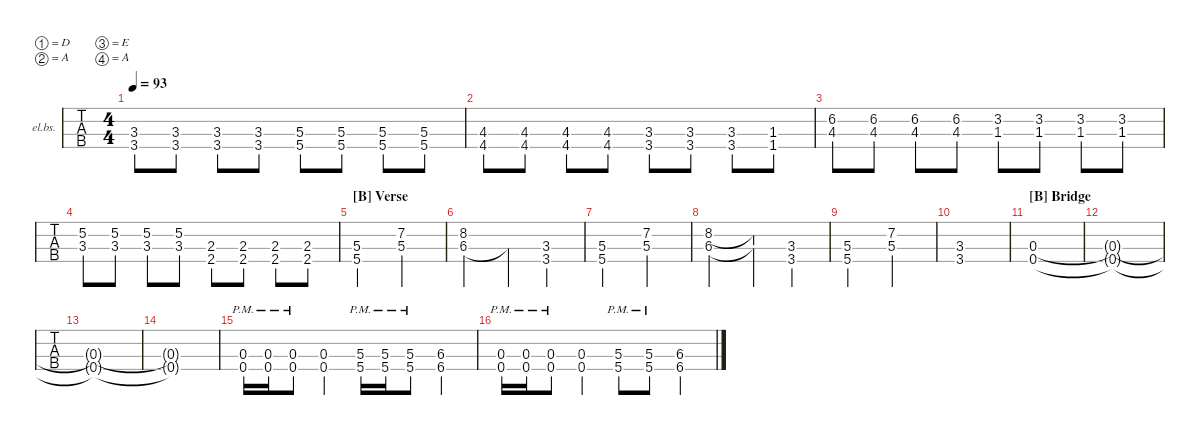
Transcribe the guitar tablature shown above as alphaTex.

\defaultSystemsLayout 4
\hideDynamics
\bracketExtendMode nobrackets
\firstSystemTrackNameOrientation horizontal
\otherSystemsTrackNameOrientation horizontal
\track ("Electric Bass" "el.bs.") {instrument electricbassfinger}
\staff {tabs}
\tuning (D3 A2 E2 A1)
\ts (4 4)
\scale
0.990621
\tempo 93
\accidentals auto
\clef f4
\ottava regular
\simile none
\ks c
(3.3 3.4).8{dy f} (3.3 3.4).8 (3.3 3.4).8 (3.3 3.4).8 (5.3 5.4).8 (5.3 5.4).8 (5.3 5.4).8 (5.3 5.4).8 |
\scale
0.948516 (4.3{acc #} 4.4{acc #}).8 (4.3{acc #} 4.4{acc #}).8 (4.3{acc #} 4.4{acc #}).8 (4.3{acc #} 4.4{acc #}).8 (3.3 3.4).8 (3.3 3.4).8 (3.3 3.4).8 (1.3 1.4{acc #}).8 |
\scale
0.948516 (6.2{acc #} 4.3{acc #}).8 (6.2{acc #} 4.3{acc #}).8 (6.2{acc #} 4.3{acc #}).8 (6.2{acc #} 4.3{acc #}).8 (3.2 1.3).8 (3.2 1.3).8 (3.2 1.3).8 (3.2 1.3).8 |
\scale
1.09919 (5.2 3.3).8 (5.2 3.3).8 (5.2 3.3).8 (5.2 3.3).8 (2.3{acc #} 2.4).8 (2.3{acc #} 2.4).8 (2.3{acc #} 2.4).8 (2.3{acc #} 2.4).8 |
\section ("B" "Verse")
\scale
0.977463 (5.3 5.4).2 (7.2 5.3).2 |
\scale
0.945884 (8.2 6.3{acc #}).2 6.3{t acc #}.4 (3.3 3.4).4 |
\scale
0.977463 (5.3 5.4).2 (7.2 5.3).2 |
\scale
1.06761 (8.2 6.3{acc #}).2 (8.2{t} 6.3{t acc #}).4 (3.3 3.4).4 |
\scale
1.09129 (5.3 5.4).2 (7.2 5.3).2 |
\scale
0.969568 (3.3 3.4).1 |
\section ("B" "Bridge")
\scale
0.969568 (0.3 0.4).1 |
\scale
0.969568 (0.3{t} 0.4{t}).1 |
\scale
1.09129 (0.3{t} 0.4{t}).1 |
\scale
0.969568 (0.3{t} 0.4{t}).1 |
\scale
0.969568 (0.3{pm} 0.4{pm}).16 (0.3{pm} 0.4{pm}).16 (0.3{pm} 0.4{pm}).8 (0.3 0.4).4 (5.3{pm} 5.4{pm}).16 (5.3{pm} 5.4{pm}).16 (5.3{pm} 5.4{pm}).8 (6.3{acc #} 6.4{acc #}).4 |
\scale
1.09129 (0.3{pm} 0.4{pm}).16 (0.3{pm} 0.4{pm}).16 (0.3{pm} 0.4{pm}).8 (0.3 0.4).4 (5.3{pm} 5.4{pm}).8 (5.3{pm} 5.4{pm}).8 (6.3{acc #} 6.4{acc #}).4
